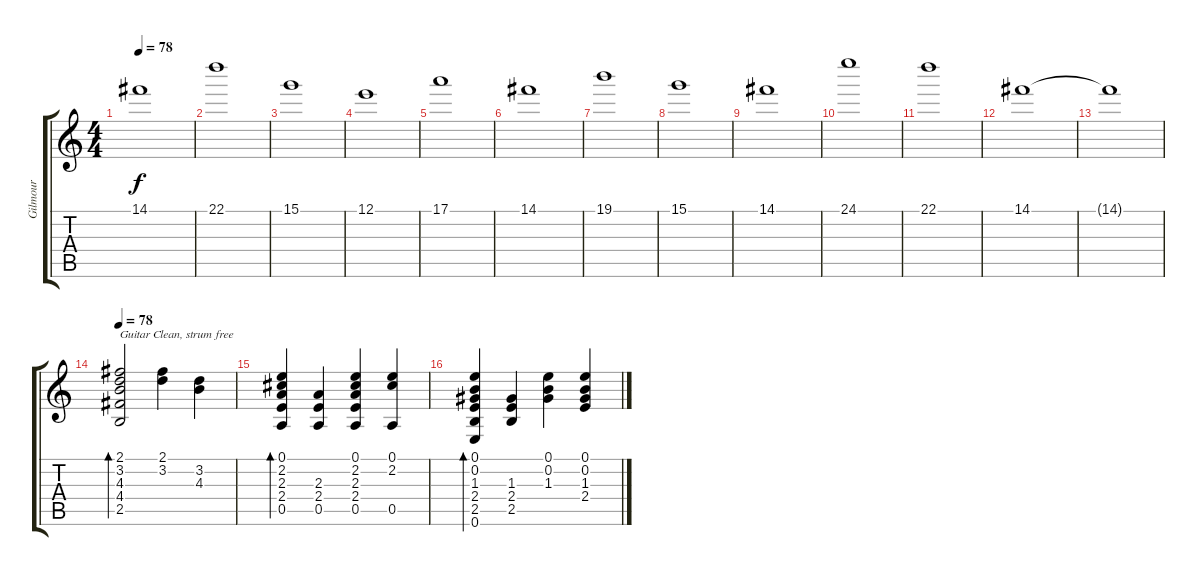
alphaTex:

\track ("Gilmour" "Gilmour") {instrument overdrivenguitar}
\staff {score tabs}
\tuning (E4 B3 G3 D3 A2 E2) {hide}
\ts (4 4)
\tempo 78
\clef g2
\ks c
14.1.1{dy f} |
22.1.1 |
15.1.1 |
12.1.1 |
17.1.1 |
14.1.1 |
19.1.1 |
15.1.1 |
14.1.1 |
24.1.1 |
22.1.1 |
14.1.1 |
14.1{t}.1 |
\tempo 78
(2.1 3.2 4.3 4.4 2.5).2{bd 60 txt "Guitar Clean, strum free" volume 12 instrument electricguitarclean} (2.1 3.2).4 (3.2 4.3).4 |
(0.1 2.2 2.3 2.4 0.5).4{bd 60} (2.3 2.4 0.5).4 (0.1 2.2 2.3 2.4 0.5).4 (0.1 2.2 0.5).4 |
(0.1 0.2 1.3 2.4 2.5 0.6).4{bd 60} (1.3 2.4 2.5).4 (0.1 0.2 1.3).4 (0.1 0.2 1.3 2.4).4
